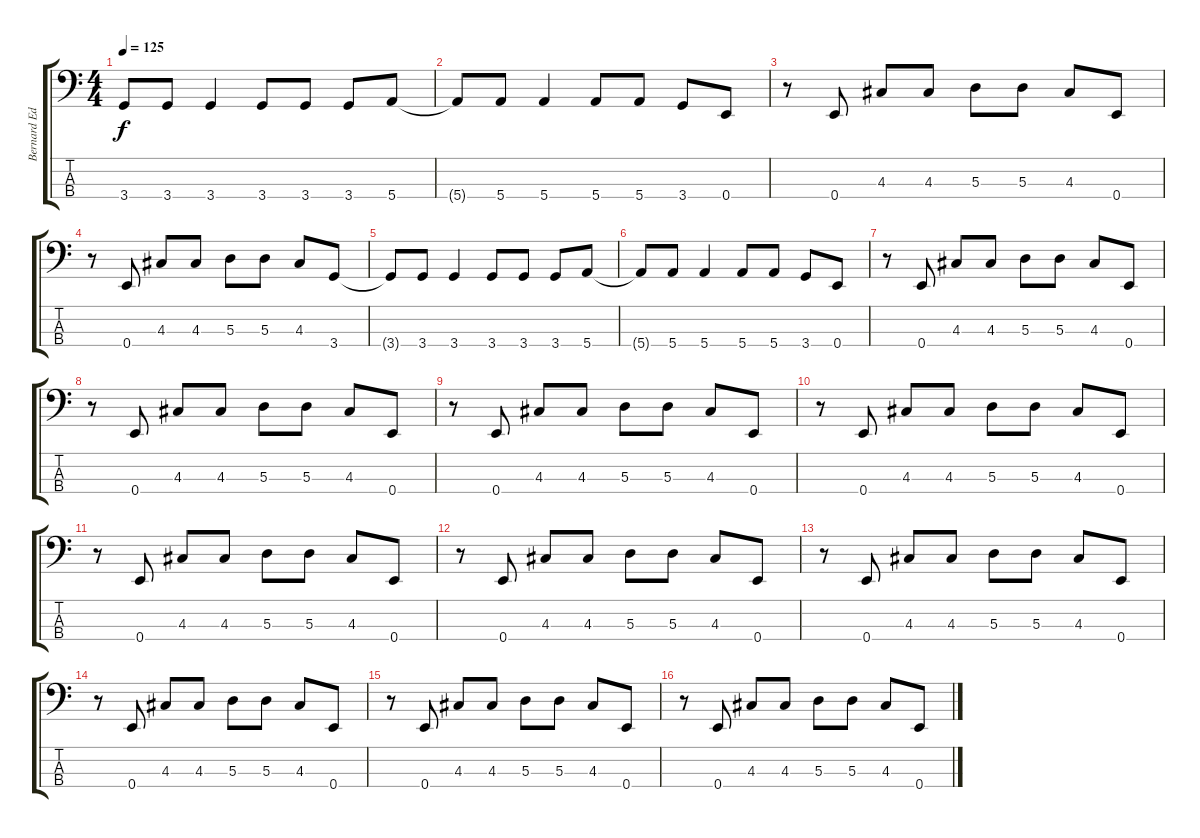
\track ("Bernard Edwards" "Bernard Ed") {instrument slapbass1}
\staff {score tabs}
\tuning (G2 D2 A1 E1) {hide}
\ts (4 4)
\tempo 125
\clef f4
\ks c
3.4{t}.8{dy f} 3.4.8 3.4.4 3.4.8 3.4.8 3.4.8 5.4.8 |
5.4{t}.8 5.4.8 5.4.4 5.4.8 5.4.8 3.4.8 0.4.8 |
r.8 0.4.8 4.3.8 4.3.8 5.3.8 5.3.8 4.3.8 0.4.8 |
r.8 0.4.8 4.3.8 4.3.8 5.3.8 5.3.8 4.3.8 3.4.8 |
3.4{t}.8 3.4.8 3.4.4 3.4.8 3.4.8 3.4.8 5.4.8 |
5.4{t}.8 5.4.8 5.4.4 5.4.8 5.4.8 3.4.8 0.4.8 |
r.8 0.4.8 4.3.8 4.3.8 5.3.8 5.3.8 4.3.8 0.4.8 |
r.8 0.4.8 4.3.8 4.3.8 5.3.8 5.3.8 4.3.8 0.4.8 |
r.8 0.4.8 4.3.8 4.3.8 5.3.8 5.3.8 4.3.8 0.4.8 |
r.8 0.4.8 4.3.8 4.3.8 5.3.8 5.3.8 4.3.8 0.4.8 |
r.8 0.4.8 4.3.8 4.3.8 5.3.8 5.3.8 4.3.8 0.4.8 |
r.8 0.4.8 4.3.8 4.3.8 5.3.8 5.3.8 4.3.8 0.4.8 |
r.8 0.4.8 4.3.8 4.3.8 5.3.8 5.3.8 4.3.8 0.4.8 |
r.8 0.4.8 4.3.8 4.3.8 5.3.8 5.3.8 4.3.8 0.4.8 |
r.8 0.4.8 4.3.8 4.3.8 5.3.8 5.3.8 4.3.8 0.4.8 |
r.8 0.4.8 4.3.8 4.3.8 5.3.8 5.3.8 4.3.8 0.4.8
